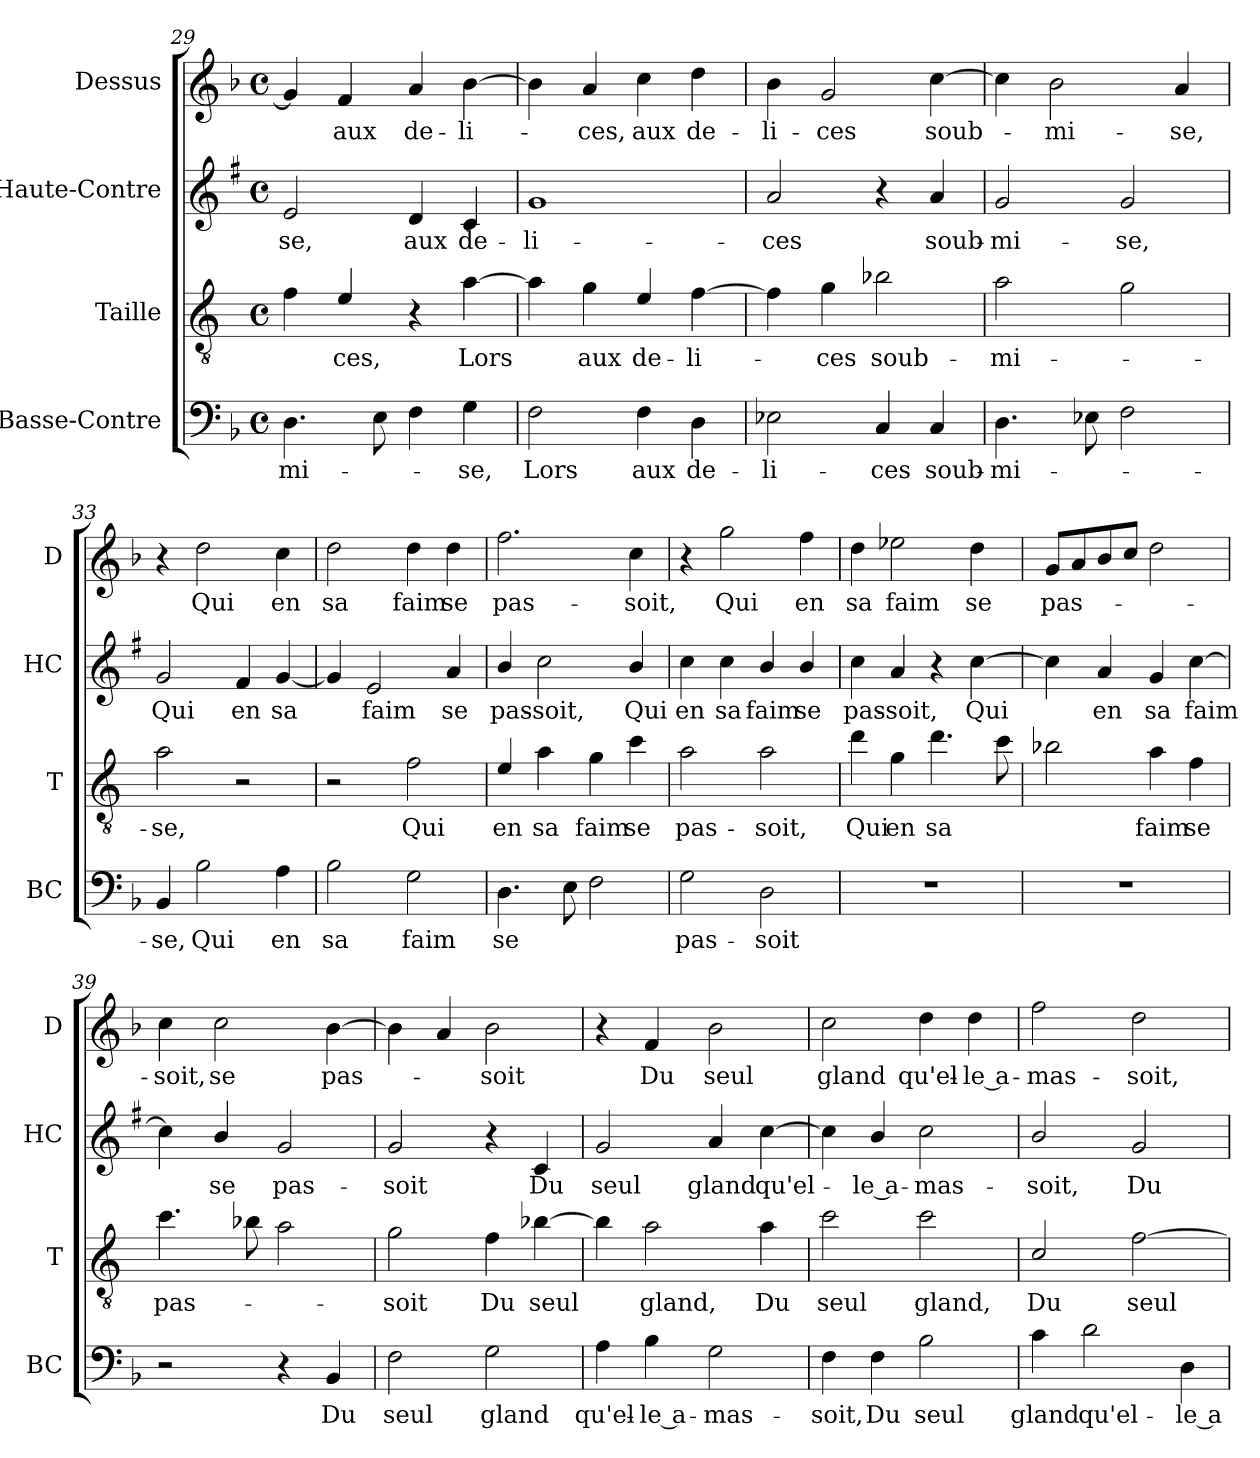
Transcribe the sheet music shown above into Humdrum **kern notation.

**kern	**text	**kern	**text	**kern	**text	**kern	**text
*part4	*part4	*part3	*part3	*part2	*part2	*part1	*part1
*staff4	*staff4	*staff3	*staff3	*staff2	*staff2	*staff1	*staff1
*I"Basse-Contre	*	*I"Taille	*	*I"Haute-Contre	*	*I"Dessus	*
*I'BC	*	*I'T	*	*I'HC	*	*I'D	*
*clefF4	*	*clefGv2	*	*clefG2	*	*clefG2	*
*	*	*ITrd4c7	*	*ITrd1c2	*	*	*
*k[b-]	*	*k[b-]	*	*k[b-]	*	*k[b-]	*
*F:	*	*F:	*	*F:	*	*F:	*
*M4/4	*	*M4/4	*	*M4/4	*	*M4/4	*
*met(c)	*	*met(c)	*	*met(c)	*	*met(c)	*
=29	=29	=29	=29	=29	=29	=29	=29
!	!LO:LY:b	!	!	!	!LO:LY:b	!	!
4.D\	-mi-	4B-\	.	2d/	-se,	4g/]	.
!	!	!	!LO:LY:b	!	!	!	!LO:LY:b
.	.	4A/	-ces,	.	.	4f/	aux
8E\	.	.	.	.	.	.	.
!	!	!	!	!	!LO:LY:b	!	!LO:LY:b
4F\	.	4r	.	4c/	aux	4a/	de-
!	!LO:LY:b	!	!LO:LY:b	!	!LO:LY:b	!	!LO:LY:b
4G\	-se,	[4d\	Lors	4B-/	de-	[4b-\	-li-
=30	=30	=30	=30	=30	=30	=30	=30
!	!LO:LY:b	!	!	!	!LO:LY:b	!	!
2F\	Lors	4d\]	.	1f	-li-	4b-\]	.
!	!	!	!LO:LY:b	!	!	!	!LO:LY:b
.	.	4c\	aux	.	.	4a/	-ces,
!	!LO:LY:b	!	!LO:LY:b	!	!	!	!LO:LY:b
4F\	aux	4A/	de-	.	.	4cc\	aux
!	!LO:LY:b	!	!LO:LY:b	!	!	!	!LO:LY:b
4D\	de-	[4B-\	-li-	.	.	4dd\	de-
=31	=31	=31	=31	=31	=31	=31	=31
!	!LO:LY:b	!	!	!	!LO:LY:b	!	!LO:LY:b
2E-X\	-li-	4B-\]	.	2g/	-ces	4b-\	-li-
!	!	!	!LO:LY:b	!	!	!	!LO:LY:b
.	.	4c\	-ces	.	.	2g/	-ces
!	!LO:LY:b	!	!LO:LY:b	!	!	!	!
4C/	-ces	2e-X\	soub-	4r	.	.	.
!	!LO:LY:b	!	!	!	!LO:LY:b	!	!LO:LY:b
4C/	soub-	.	.	4g/	soub-	[4cc\	soub-
=32	=32	=32	=32	=32	=32	=32	=32
!	!LO:LY:b	!	!LO:LY:b	!	!LO:LY:b	!	!
4.D\	-mi-	2d\	-mi-	2f/	-mi-	4cc\]	.
!	!	!	!	!	!	!	!LO:LY:b
.	.	.	.	.	.	2b-\	-mi-
8E-X\	.	.	.	.	.	.	.
!	!	!	!	!	!LO:LY:b	!	!
2F\	.	2c\	.	2f/	-se,	.	.
!	!	!	!	!	!	!	!LO:LY:b
.	.	.	.	.	.	4a/	-se,
=33	=33	=33	=33	=33	=33	=33	=33
!	!LO:LY:b	!	!LO:LY:b	!	!LO:LY:b	!	!
4BB-/	-se,	2d\	-se,	2f/	Qui	4r	.
!	!LO:LY:b	!	!	!	!	!	!LO:LY:b
2B-\	Qui	.	.	.	.	2dd\	Qui
!	!	!	!	!	!LO:LY:b	!	!
.	.	2r	.	4e/	en	.	.
!	!LO:LY:b	!	!	!	!LO:LY:b	!	!LO:LY:b
4A\	en	.	.	[4f/	sa	4cc\	en
=34	=34	=34	=34	=34	=34	=34	=34
!	!LO:LY:b	!	!	!	!	!	!LO:LY:b
2B-\	sa	2r	.	4f/]	.	2dd\	sa
!	!	!	!	!	!LO:LY:b	!	!
.	.	.	.	2d/	faim	.	.
!	!LO:LY:b	!	!LO:LY:b	!	!	!	!LO:LY:b
2G\	faim	2B-\	Qui	.	.	4dd\	faim
!	!	!	!	!	!LO:LY:b	!	!LO:LY:b
.	.	.	.	4g/	se	4dd\	se
!!LO:LB:g=z
=35	=35	=35	=35	=35	=35	=35	=35
!	!LO:LY:b	!	!LO:LY:b	!	!LO:LY:b	!	!LO:LY:b
4.D\	se	4A/	en	4a/	pas-	2.ff\	pas-
!	!	!	!LO:LY:b	!	!LO:LY:b	!	!
.	.	4d\	sa	2b-\	-soit,	.	.
8E\	.	.	.	.	.	.	.
!	!	!	!LO:LY:b	!	!	!	!
2F\	.	4c\	faim	.	.	.	.
!	!	!	!LO:LY:b	!	!LO:LY:b	!	!LO:LY:b
.	.	4f\	se	4a/	Qui	4cc\	-soit,
=36	=36	=36	=36	=36	=36	=36	=36
!	!LO:LY:b	!	!LO:LY:b	!	!LO:LY:b	!	!
2G\	pas-	2d\	pas-	4b-\	en	4r	.
!	!	!	!	!	!LO:LY:b	!	!LO:LY:b
.	.	.	.	4b-\	sa	2gg\	Qui
!	!LO:LY:b	!	!LO:LY:b	!	!LO:LY:b	!	!
2D\	-soit	2d\	-soit,	4a/	faim	.	.
!	!	!	!	!	!LO:LY:b	!	!LO:LY:b
.	.	.	.	4a/	se	4ff\	en
=37	=37	=37	=37	=37	=37	=37	=37
!	!	!	!LO:LY:b	!	!LO:LY:b	!	!LO:LY:b
1r	.	4g\	Qui	4b-\	pas-	4dd\	sa
!	!	!	!LO:LY:b	!	!LO:LY:b	!	!LO:LY:b
.	.	4c\	en	4g/	-soit,	2ee-X\	faim
!	!	!	!LO:LY:b	!	!	!	!
.	.	4.g\	sa	4r	.	.	.
!	!	!	!	!	!LO:LY:b	!	!LO:LY:b
.	.	.	.	[4b-\	Qui	4dd\	se
.	.	8f\	.	.	.	.	.
=38	=38	=38	=38	=38	=38	=38	=38
!	!	!	!	!	!	!	!LO:LY:b
1r	.	2e-X\	.	4b-\]	.	8g/L	pas-
.	.	.	.	.	.	8a/	.
!	!	!	!	!	!LO:LY:b	!	!
.	.	.	.	4g/	en	8b-/	.
.	.	.	.	.	.	8cc/J	.
!	!	!	!LO:LY:b	!	!LO:LY:b	!	!
.	.	4d\	faim	4f/	sa	2dd\	.
!	!	!	!LO:LY:b	!	!LO:LY:b	!	!
.	.	4B-\	se	[4b-\	faim	.	.
=39	=39	=39	=39	=39	=39	=39	=39
!	!	!	!LO:LY:b	!	!	!	!LO:LY:b
2r	.	4.f\	pas-	4b-\]	.	4cc\	-soit,
!	!	!	!	!	!LO:LY:b	!	!LO:LY:b
.	.	.	.	4a/	se	2cc\	se
.	.	8e-X\	.	.	.	.	.
!	!	!	!	!	!LO:LY:b	!	!
4r	.	2d\	.	2f/	pas-	.	.
!	!LO:LY:b	!	!	!	!	!	!LO:LY:b
4BB-/	Du	.	.	.	.	[4b-\	pas-
=40	=40	=40	=40	=40	=40	=40	=40
!	!LO:LY:b	!	!LO:LY:b	!	!LO:LY:b	!	!
2F\	seul	2c\	-soit	2f/	-soit	4b-\]	.
.	.	.	.	.	.	4a/	.
!	!LO:LY:b	!	!LO:LY:b	!	!	!	!LO:LY:b
2G\	gland	4B-\	Du	4r	.	2b-\	-soit
!	!	!	!LO:LY:b	!	!LO:LY:b	!	!
.	.	[4e-X\	seul	4B-/	Du	.	.
=41	=41	=41	=41	=41	=41	=41	=41
!	!LO:LY:b	!	!	!	!LO:LY:b	!	!
4A\	qu'el-	4e-\]	.	2f/	seul	4r	.
!	!LO:LY:b	!	!LO:LY:b	!	!	!	!LO:LY:b
4B-\	-le a-	2d\	gland,	.	.	4f/	Du
!	!LO:LY:b	!	!	!	!LO:LY:b	!	!LO:LY:b
2G\	-mas-	.	.	4g/	gland	2b-\	seul
!	!	!	!LO:LY:b	!	!LO:LY:b	!	!
.	.	4d\	Du	[4b-\	qu'el-	.	.
!!LO:LB:g=z
=42	=42	=42	=42	=42	=42	=42	=42
!	!LO:LY:b	!	!LO:LY:b	!	!	!	!LO:LY:b
4F\	-soit,	2f\	seul	4b-\]	.	2cc\	gland
!	!LO:LY:b	!	!	!	!LO:LY:b	!	!
4F\	Du	.	.	4a/	-le a-	.	.
!	!LO:LY:b	!	!LO:LY:b	!	!LO:LY:b	!	!LO:LY:b
2B-\	seul	2f\	gland,	2b-\	-mas-	4dd\	qu'el-
!	!	!	!	!	!	!	!LO:LY:b
.	.	.	.	.	.	4dd\	-le a-
=43	=43	=43	=43	=43	=43	=43	=43
!	!LO:LY:b	!	!LO:LY:b	!	!LO:LY:b	!	!LO:LY:b
4c\	gland	2F/	Du	2a/	-soit,	2ff\	-mas-
!	!LO:LY:b	!	!	!	!	!	!
2d\	qu'el-	.	.	.	.	.	.
!	!	!	!LO:LY:b	!	!LO:LY:b	!	!LO:LY:b
.	.	[2B-\	seul	2f/	Du	2dd\	-soit,
!	!LO:LY:b	!	!	!	!	!	!
4D\	-le a-	.	.	.	.	.	.
=	=	=	=	=	=	=	=
*-	*-	*-	*-	*-	*-	*-	*-
